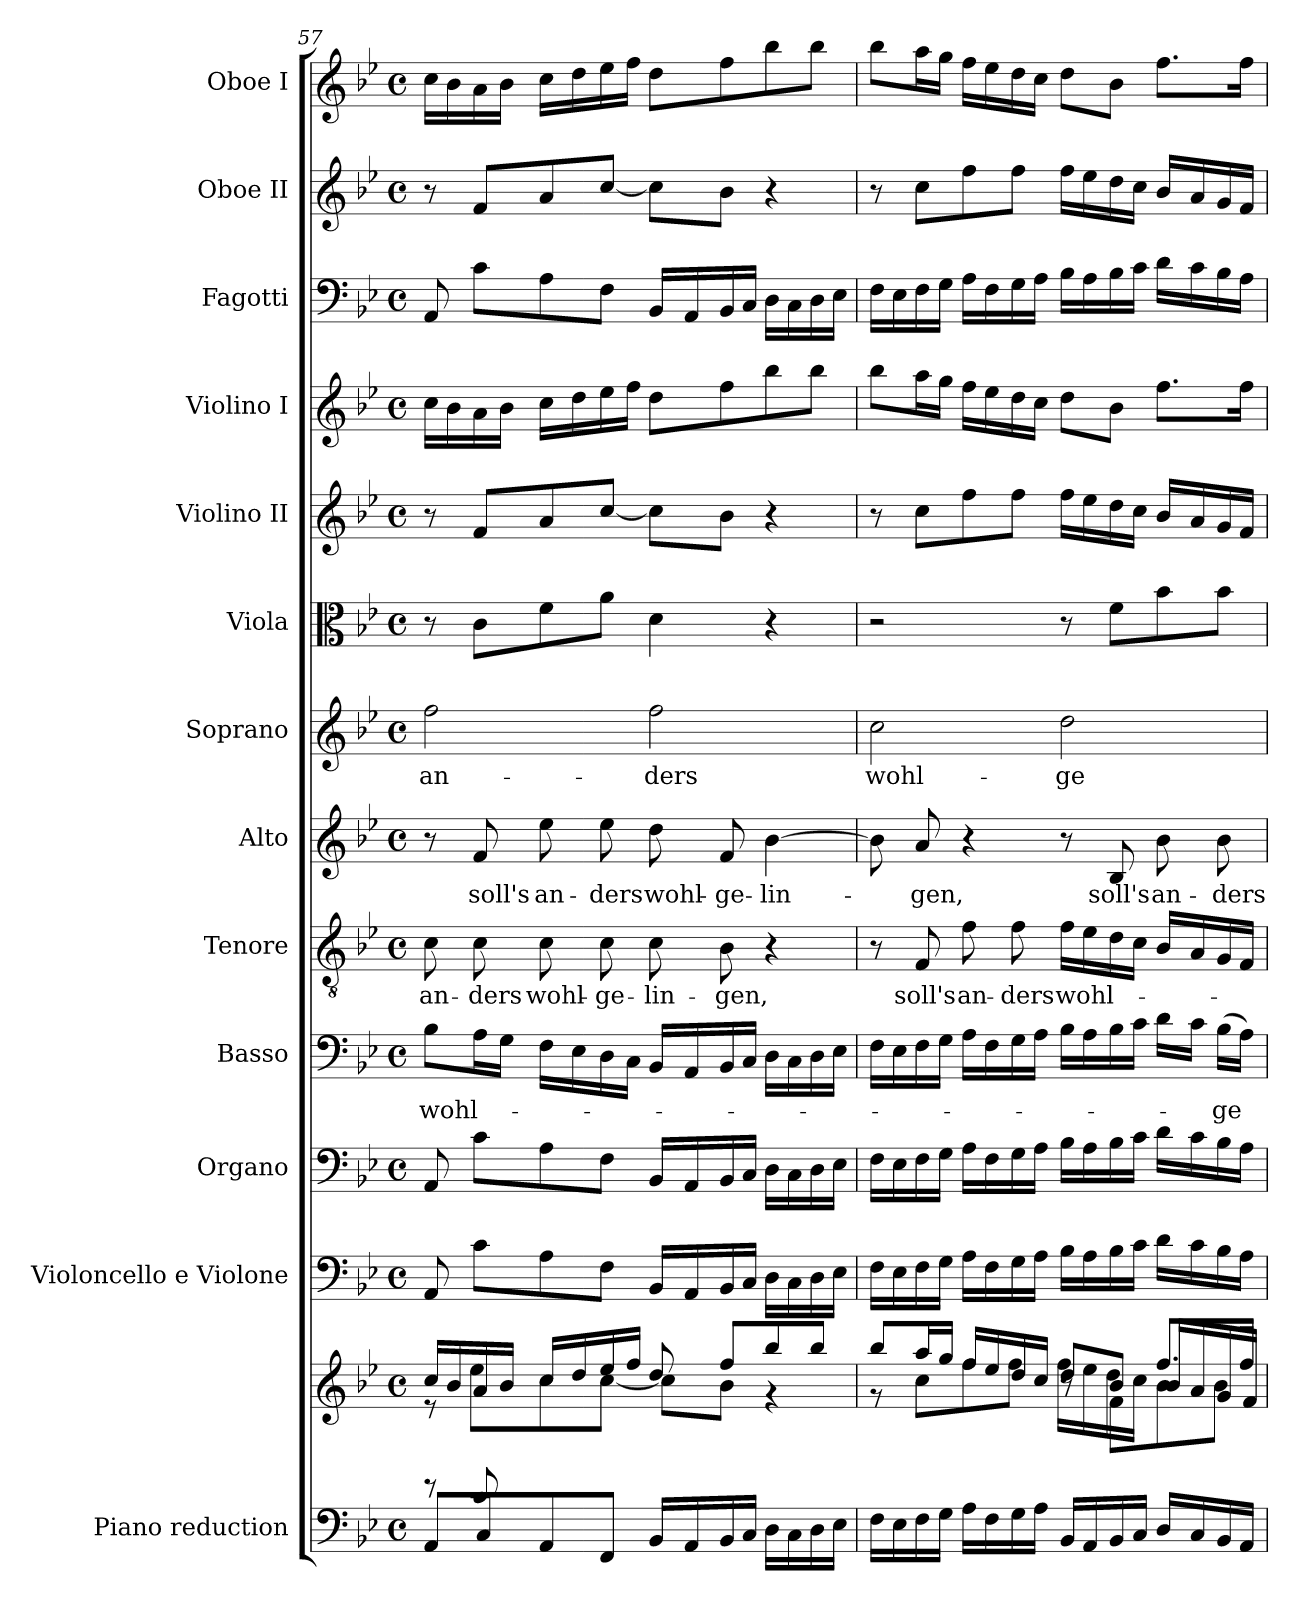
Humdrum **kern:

**kern	**kern	**kern	**kern	**kern	**text	**kern	**text	**kern	**text	**kern	**text	**kern	**kern	**kern	**kern	**kern	**kern
*part13	*part13	*part12	*part11	*part10	*part10	*part9	*part9	*part8	*part8	*part7	*part7	*part6	*part5	*part4	*part3	*part2	*part1
*staff14	*staff13	*staff12	*staff11	*staff10	*staff10	*staff9	*staff9	*staff8	*staff8	*staff7	*staff7	*staff6	*staff5	*staff4	*staff3	*staff2	*staff1
*I"Piano reduction	*	*I"Violoncello  e Violone	*I"Organo	*I"Basso	*	*I"Tenore	*	*I"Alto	*	*I"Soprano	*	*I"Viola	*I"Violino II	*I"Violino I	*I"Fagotti	*I"Oboe II	*I"Oboe I
*I'Pno	*	*	*	*	*	*	*	*	*	*	*	*	*	*	*	*I'Ob	*I'Ob
*clefF4	*clefG2	*clefF4	*clefF4	*clefF4	*	*clefGv2	*	*clefG2	*	*clefG2	*	*clefC3	*clefG2	*clefG2	*clefF4	*clefG2	*clefG2
*k[b-e-]	*k[b-e-]	*k[b-e-]	*k[b-e-]	*k[b-e-]	*	*k[b-e-]	*	*k[b-e-]	*	*k[b-e-]	*	*k[b-e-]	*k[b-e-]	*k[b-e-]	*k[b-e-]	*k[b-e-]	*k[b-e-]
*M4/4	*M4/4	*M4/4	*M4/4	*M4/4	*	*M4/4	*	*M4/4	*	*M4/4	*	*M4/4	*M4/4	*M4/4	*M4/4	*M4/4	*M4/4
*met(c)	*met(c)	*met(c)	*met(c)	*met(c)	*	*met(c)	*	*met(c)	*	*met(c)	*	*met(c)	*met(c)	*met(c)	*met(c)	*met(c)	*met(c)
=57	=57	=57	=57	=57	=57	=57	=57	=57	=57	=57	=57	=57	=57	=57	=57	=57	=57
*^	*^	*	*	*	*	*	*	*	*	*	*	*	*	*	*	*	*
*	*	*	*^	*	*	*	*	*	*	*	*	*	*	*	*	*	*	*	*
!	!	!	!	!	!	!	!	!LO:LY:b	!	!LO:LY:b	!	!	!	!LO:LY:b	!	!	!	!	!	!
8r	8AA/L	16cc/LL	8r	4ryy	8AA/	8AA/	8B-\L	wohl-	8c\	an-	8r	.	2ff\	an-	8r	8r	16cc\LL	8AA/	8r	16cc\LL
.	.	16b-/	.	.	.	.	.	.	.	.	.	.	.	.	.	.	16b-\	.	.	16b-\
!	!	!	!	!	!	!	!	!	!	!LO:LY:b	!	!LO:LY:b	!	!	!	!	!	!	!	!
8c/L	8C/	16a/	8ee-\L	.	8c\L	8c\L	16A\L	.	8c\	-ders	8f/	soll's	.	.	8c\L	8f/L	16a\	8c\L	8f/L	16a\
.	.	16b-/JJ	.	.	.	.	16G\JJ	.	.	.	.	.	.	.	.	.	16b-\JJ	.	.	16b-\JJ
!	!	!	!	!	!	!	!	!	!	!LO:LY:b	!	!LO:LY:b	!	!	!	!	!	!	!	!
4ryy	8AA/	16cc/LL	8cc\	8fn\	8A\	8A\	16F\LL	.	8c\	wohl-	8ee-\	an-	.	.	8f\	8a/	16cc\LL	8A\	8a/	16cc\LL
.	.	16dd/	.	.	.	.	16E-\	.	.	.	.	.	.	.	.	.	16dd\	.	.	16dd\
!	!	!	!	!	!	!	!	!	!	!LO:LY:b	!	!LO:LY:b	!	!	!	!	!	!	!	!
.	8FF/J	16ee-/	[8cc\J	8a\J	8F\J	8F\J	16D\	.	8c\	-ge-	8ee-\	-ders	.	.	8a\J	[8cc/J	16ee-\	8F\J	[8cc/J	16ee-\
.	.	16ff/JJ	.	.	.	.	16C\JJ	.	.	.	.	.	.	.	.	.	16ff\JJ	.	.	16ff\JJ
!	!	!	!	!	!	!	!	!	!	!LO:LY:b	!	!LO:LY:b	!	!LO:LY:b	!	!	!	!	!	!
2ryy	16BB-/LL	8dd/	8cc\L]	2ryy	16BB-/LL	16BB-/LL	16BB-/LL	.	8c\	-lin-	8dd\	wohl-	2ff\	-ders	4d\	8cc\L]	8dd\L	16BB-/LL	8cc\L]	8dd\L
.	16AA/	.	.	.	16AA/	16AA/	16AA/	.	.	.	.	.	.	.	.	.	.	16AA/	.	.
!	!	!	!	!	!	!	!	!	!	!LO:LY:b	!	!LO:LY:b	!	!	!	!	!	!	!	!
.	16BB-/	8ff/L	8b-\J	.	16BB-/	16BB-/	16BB-/	.	8B-\	-gen,	8f/	-ge-	.	.	.	8b-\J	8ff\	16BB-/	8b-\J	8ff\
.	16C/JJ	.	.	.	16C/JJ	16C/JJ	16C/JJ	.	.	.	.	.	.	.	.	.	.	16C/JJ	.	.
!	!	!	!	!	!	!	!	!	!	!	!	!LO:LY:b	!	!	!	!	!	!	!	!
.	16D\LL	8bb-/	4r	.	16D\LL	16D\LL	16D\LL	.	4r	.	[4b-\	-lin-	.	.	4r	4r	8bb-\	16D\LL	4r	8bb-\
.	16C\	.	.	.	16C\	16C\	16C\	.	.	.	.	.	.	.	.	.	.	16C\	.	.
.	16D\	8bb-/J	.	.	16D\	16D\	16D\	.	.	.	.	.	.	.	.	.	8bb-\J	16D\	.	8bb-\J
.	16E-\JJ	.	.	.	16E-\JJ	16E-\JJ	16E-\JJ	.	.	.	.	.	.	.	.	.	.	16E-\JJ	.	.
=58	=58	=58	=58	=58	=58	=58	=58	=58	=58	=58	=58	=58	=58	=58	=58	=58	=58	=58	=58	=58
!	!	!	!	!	!	!	!	!	!	!	!	!	!	!LO:LY:b	!	!	!	!	!	!
*v	*v	*	*	*	*	*	*	*	*	*	*	*	*	*	*	*	*	*	*	*
16F\LL	8bb-/L	8r	2ryy	16F\LL	16F\LL	16F\LL	.	8r	.	8b-\]	.	2cc\	wohl-	2r	8r	8bb-\L	16F\LL	8r	8bb-\L
16E-\	.	.	.	16E-\	16E-\	16E-\	.	.	.	.	.	.	.	.	.	.	16E-\	.	.
!	!	!	!	!	!	!	!	!	!LO:LY:b	!	!LO:LY:b	!	!	!	!	!	!	!	!
16F\	16aa/L	8cc\L	.	16F\	16F\	16F\	.	8F/	soll's	8a/	-gen,	.	.	.	8cc\L	16aa\L	16F\	8cc\L	16aa\L
16G\JJ	16gg/JJ	.	.	16G\JJ	16G\JJ	16G\JJ	.	.	.	.	.	.	.	.	.	16gg\JJ	16G\JJ	.	16gg\JJ
!	!	!	!	!	!	!	!	!	!LO:LY:b	!	!	!	!	!	!	!	!	!	!
16A\LL	16ff/LL	8ff\	.	16A\LL	16A\LL	16A\LL	.	8f\	an-	4r	.	.	.	.	8ff\	16ff\LL	16A\LL	8ff\	16ff\LL
16F\	16ee-/	.	.	16F\	16F\	16F\	.	.	.	.	.	.	.	.	.	16ee-\	16F\	.	16ee-\
!	!	!	!	!	!	!	!	!	!LO:LY:b	!	!	!	!	!	!	!	!	!	!
16G\	16dd/	8ff\J	.	16G\	16G\	16G\	.	8f\	-ders	.	.	.	.	.	8ff\J	16dd\	16G\	8ff\J	16dd\
16A\JJ	16cc/JJ	.	.	16A\JJ	16A\JJ	16A\JJ	.	.	.	.	.	.	.	.	.	16cc\JJ	16A\JJ	.	16cc\JJ
!	!	!	!	!	!	!	!	!	!LO:LY:b	!	!	!	!LO:LY:b	!	!	!	!	!	!
16BB-/LL	8dd/L	16ff\LL	8r	16B-\LL	16B-\LL	16B-\LL	.	16f\LL	wohl-	8r	.	2dd\	-ge	8r	16ff\LL	8dd\L	16B-\LL	16ff\LL	8dd\L
16AA/	.	16ee-\	.	16A\	16A\	16A\	.	16e-\	.	.	.	.	.	.	16ee-\	.	16A\	16ee-\	.
!	!	!	!	!	!	!	!	!	!	!	!LO:LY:b	!	!	!	!	!	!	!	!
16BB-/	8b-/J	16dd\	8f\L	16B-\	16B-\	16B-\	.	16d\	.	8B-/	soll's	.	.	8f\L	16dd\	8b-\J	16B-\	16dd\	8b-\J
16C/JJ	.	16cc\JJ	.	16c\JJ	16c\JJ	16c\JJ	.	16c\JJ	.	.	.	.	.	.	16cc\JJ	.	16c\JJ	16cc\JJ	.
!	!	!	!	!	!	!	!	!	!	!	!LO:LY:b	!	!	!	!	!	!	!	!
16D/LL	8.ff/L	16b-/LL	8b-\	16d\LL	16d\LL	16d\LL	.	16B-/LL	.	8b-\	an-	.	.	8b-\	16b-/LL	8.ff\L	16d\LL	16b-/LL	8.ff\L
16C/	.	16a/	.	16c\	16c\	16c\JJ	.	16A/	.	.	.	.	.	.	16a/	.	16c\	16a/	.
!	!	!	!	!	!	!	!LO:LY:b	!	!	!	!LO:LY:b	!	!	!	!	!	!	!	!
16BB-/	.	16g/	8b-\J	16B-\	16B-\	(16B-\LL	-ge	16G/	.	8b-\	-ders	.	.	8b-\J	16g/	.	16B-\	16g/	.
16AA/JJ	16ff/Jk	16f/JJ	.	16A\JJ	16A\JJ	16A\JJ)	.	16F/JJ	.	.	.	.	.	.	16f/JJ	16ff\Jk	16A\JJ	16f/JJ	16ff\Jk
*	*v	*v	*v	*	*	*	*	*	*	*	*	*	*	*	*	*	*	*	*
=	=	=	=	=	=	=	=	=	=	=	=	=	=	=	=	=	=
*-	*-	*-	*-	*-	*-	*-	*-	*-	*-	*-	*-	*-	*-	*-	*-	*-	*-
